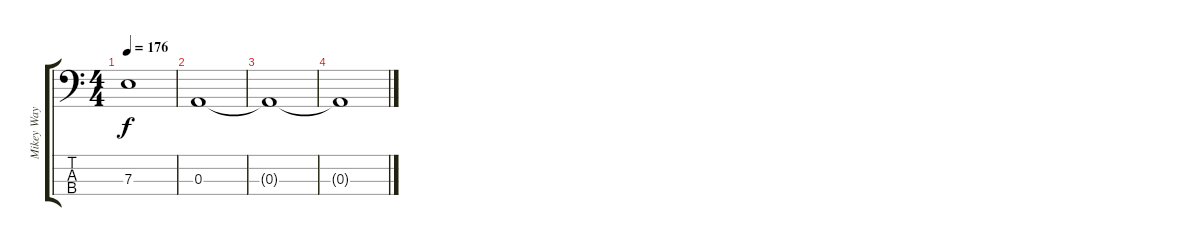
\track ("Mikey Way (bass)" "Mikey Way ") {instrument electricbassfinger}
\staff {score tabs}
\tuning (G2 D2 A1 E1) {hide}
\ts (4 4)
\tempo 176
\clef f4
\ks c
7.3.1{dy f} |
0.3.1{volume 7} |
0.3{t}.1 |
0.3{t}.1
